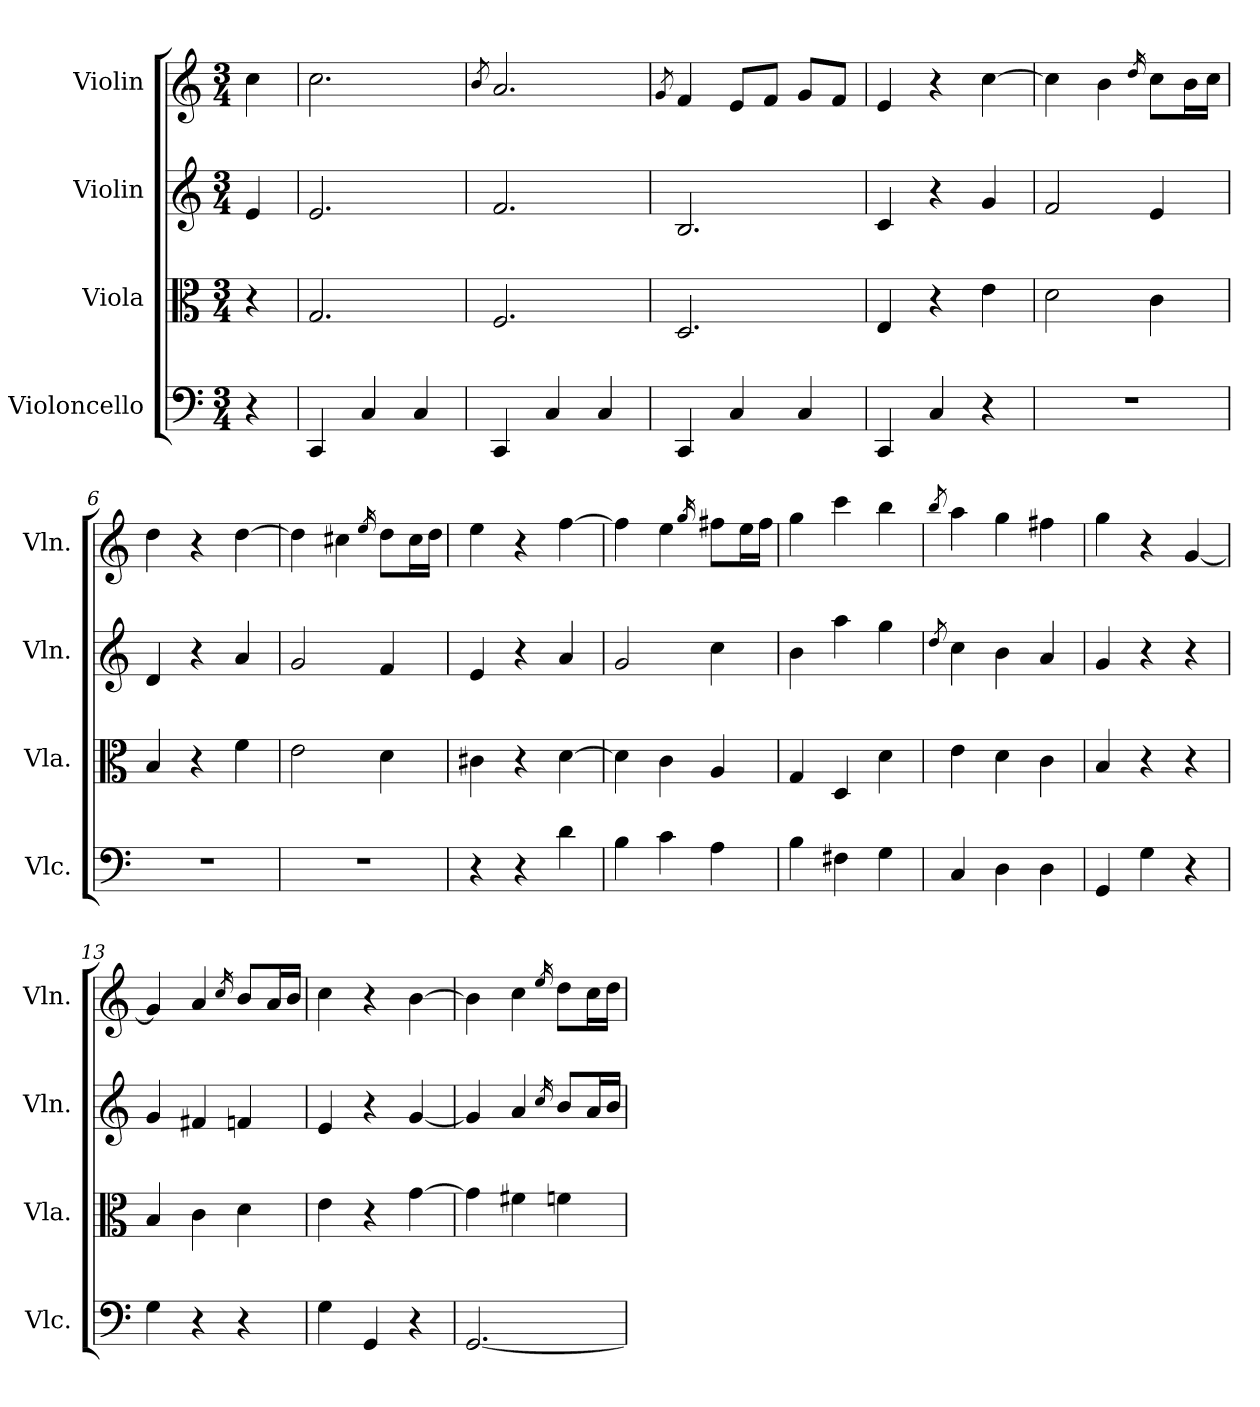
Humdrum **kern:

**kern	**kern	**kern	**kern
*part4	*part3	*part2	*part1
*staff4	*staff3	*staff2	*staff1
*I"Violoncello	*I"Viola	*I"Violin	*I"Violin
*I'Vlc.	*I'Vla.	*I'Vln.	*I'Vln.
*clefF4	*clefC3	*clefG2	*clefG2
*k[]	*k[]	*k[]	*k[]
*C:	*C:	*C:	*C:
*M3/4	*M3/4	*M3/4	*M3/4
=	=	=	=
4r	4r	4e/	4cc\
=1	=1	=1	=1
4CC/	2.G/	2.e/	2.cc\
4C/	.	.	.
4C/	.	.	.
=2	=2	=2	=2
.	.	.	8qb/
4CC/	2.F/	2.f/	2.a/
4C/	.	.	.
4C/	.	.	.
=3	=3	=3	=3
.	.	.	8qg/
4CC/	2.D/	2.B/	4f/
4C/	.	.	8e/L
.	.	.	8f/J
4C/	.	.	8g/L
.	.	.	8f/J
=4	=4	=4	=4
4CC/	4E/	4c/	4e/
4C/	4r	4r	4r
4r	4e\	4g/	[4cc\
=5	=5	=5	=5
2.r	2d\	2f/	4cc\]
.	.	.	4b\
.	.	.	16qdd/
.	4c\	4e/	8cc\L
.	.	.	16b\L
.	.	.	16cc\JJ
=6	=6	=6	=6
2.r	4B/	4d/	4dd\
.	4r	4r	4r
.	4f\	4a/	[4dd\
=7	=7	=7	=7
2.r	2e\	2g/	4dd\]
.	.	.	4cc#X\
.	.	.	16qee/
.	4d\	4f/	8dd\L
.	.	.	16cc#\L
.	.	.	16dd\JJ
=8	=8	=8	=8
4r	4c#X\	4e/	4ee\
4r	4r	4r	4r
4d\	[4d\	4a/	[4ff\
=9	=9	=9	=9
4B\	4d\]	2g/	4ff\]
4c\	4c\	.	4ee\
.	.	.	16qgg/
4A\	4A/	4cc\	8ff#X\L
.	.	.	16ee\L
.	.	.	16ff#\JJ
=10	=10	=10	=10
4B\	4G/	4b\	4gg\
4F#X\	4D/	4aa\	4ccc\
4G\	4d\	4gg\	4bb\
=11	=11	=11	=11
.	.	8qdd/	8qbb/
4C/	4e\	4cc\	4aa\
4D\	4d\	4b\	4gg\
4D\	4c\	4a/	4ff#X\
=12	=12	=12	=12
4GG/	4B/	4g/	4gg\
4G\	4r	4r	4r
4r	4r	4r	[4g/
=13	=13	=13	=13
4G\	4B/	4g/	4g/]
4r	4c\	4f#X/	4a/
.	.	.	16qcc/
4r	4d\	4fn/	8b/L
.	.	.	16a/L
.	.	.	16b/JJ
=14	=14	=14	=14
4G\	4e\	4e/	4cc\
4GG/	4r	4r	4r
4r	[4g\	[4g/	[4b\
=15	=15	=15	=15
[2.GG/	4g\]	4g/]	4b\]
.	4f#X\	4a/	4cc\
.	.	16qcc/	16qee/
.	4fn\	8b/L	8dd\L
.	.	16a/L	16cc\L
.	.	16b/JJ	16dd\JJ
=	=	=	=
*-	*-	*-	*-
